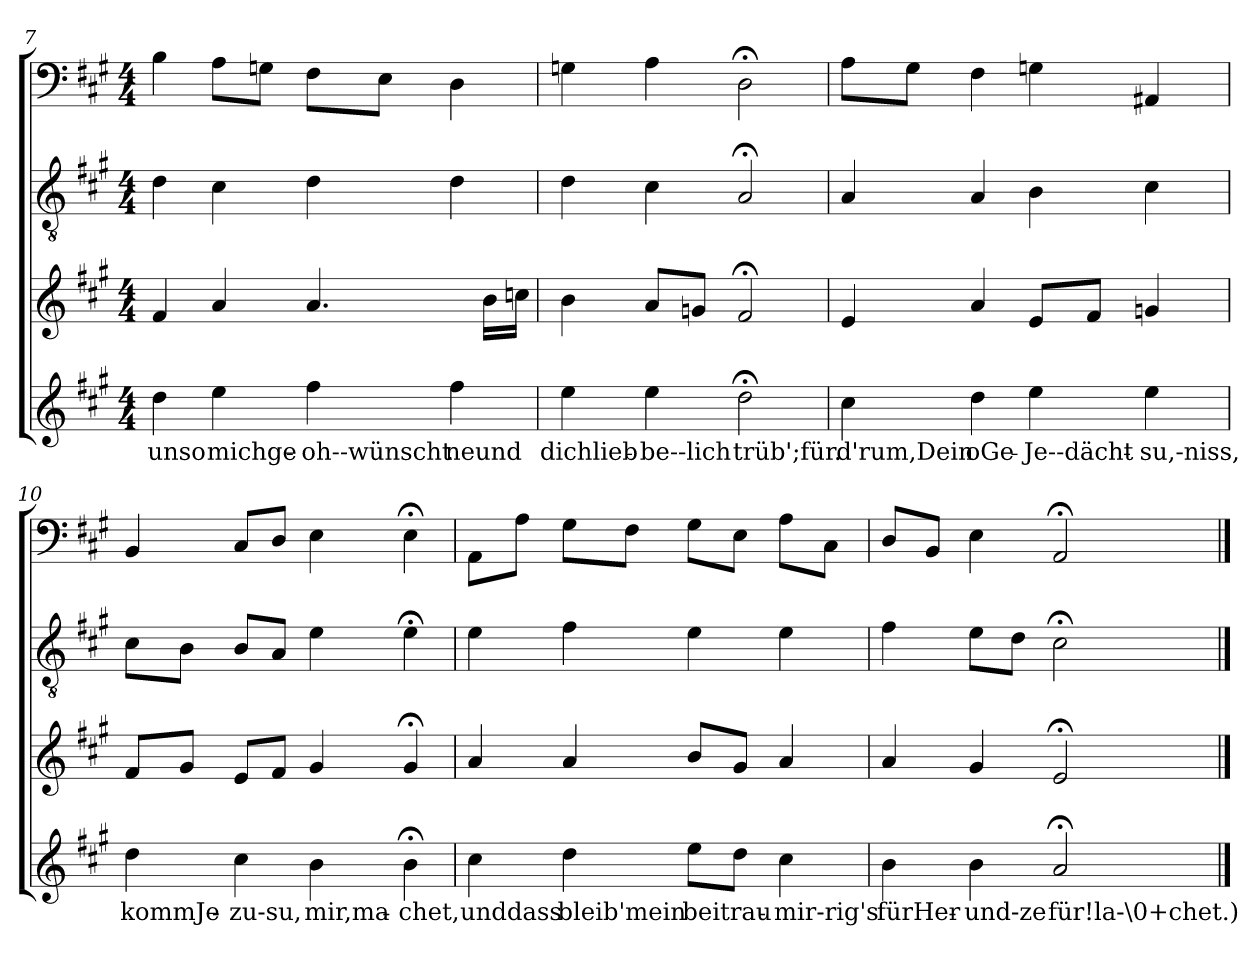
**kern	**text	**kern	**kern	**kern
*part4	*part4	*part3	*part2	*part1
*staff4	*staff4	*staff3	*staff2	*staff1
*clefG2	*	*clefG2	*clefGv2	*clefF4
*k[f#c#g#]	*	*k[f#c#g#]	*k[f#c#g#]	*k[f#c#g#]
*A:	*	*A:	*A:	*A:
*M4/4	*	*M4/4	*M4/4	*M4/4
=7	=7	=7	=7	=7
4dd\	unso	4f#/	4d\	4B\
4ee\	michge-	4a/	4c#\	8A\L
.	.	.	.	8Gn\J
4ff#\	oh--wünscht	4.a/	4d\	8F#\L
.	.	.	.	8E\J
4ff#\	-neund	.	4d\	4D\
.	.	16b\LL	.	.
.	.	16ccn\JJ	.	.
=8	=8	=8	=8	=8
4ee\	dichlieb-	4b\	4d\	4Gn\
4ee\	be--lich	8a/L	4c#\	4A\
.	.	8gn/J	.	.
2dd;<\	-trüb';für.	2f#;</	2A;</	2D;<\
=9	=9	=9	=9	=9
4cc#\	d'rum,Dein	4e/	4A/	8A\L
.	.	.	.	8G#\J
4dd\	oGe-	4a/	4A/	4F#\
4ee\	Je--dächt-	8e/L	4B\	4Gn\
.	.	8f#/J	.	.
4ee\	-su,-niss,	4gn/	4c#\	4AA#X/
=10	=10	=10	=10	=10
4dd\	kommJe-	8f#/L	8c#\L	4BB/
.	.	8g#/J	8B\J	.
4cc#\	zu-su,	8e/L	8B/L	8C#/L
.	.	8f#/J	8A/J	8D/J
4b\	mir,ma-	4g#/	4e\	4E\
4b;<\	-chet,	4g#;</	4e;<\	4E;<\
=11	=11	=11	=11	=11
4cc#\	unddass	4a/	4e\	8AA\L
.	.	.	.	8A\J
4dd\	bleib'mein	4a/	4f#\	8G#\L
.	.	.	.	8F#\J
8ee\L	beitrau-	8b/L	4e\	8G#\L
8dd\J	.	8g#/J	.	8E\J
4cc#\	mir-rig's	4a/	4e\	8A\L
.	.	.	.	8C#\J
=12	=12	=12	=12	=12
4b\	fürHer-	4a/	4f#\	8D/L
.	.	.	.	8BB/J
4b\	und-ze	4g#/	8e\L	4E\
.	.	.	8d\J	.
2a;</	für!la-\0+chet.)	2e;</	2c#;<\	2AA;</
==	==	==	==	==
*-	*-	*-	*-	*-
